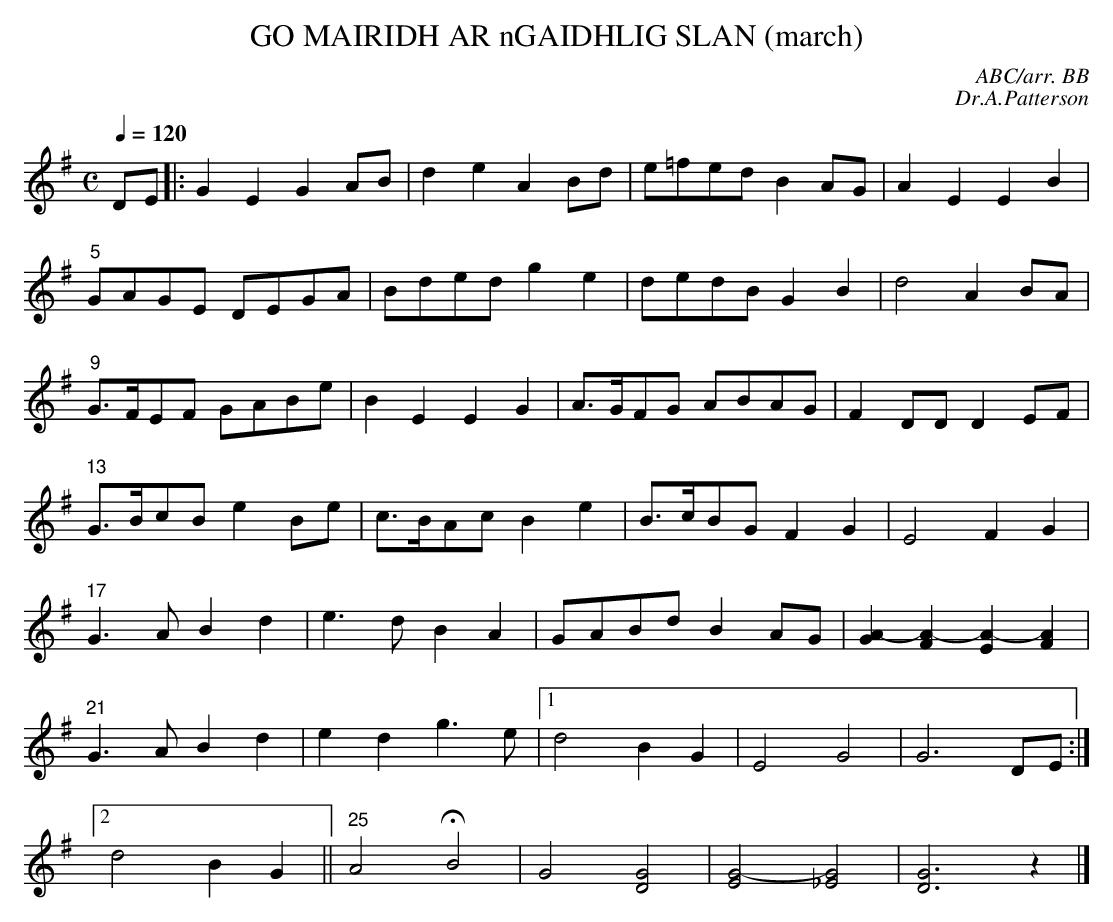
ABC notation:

X:1
T:GO MAIRIDH AR nGAIDHLIG SLAN (march)
C:ABC/arr. BB
C:Dr.A.Patterson
Y:"March time".
Q:1/4=120
L:1/8
M:C
K:G
DE|:G2E2G2 AB|d2e2A2 Bd|e=fed B2AG|A2E2 E2B2|
"5"GAGE DEGA|Bded g2e2|dedB G2B2|d4A2 BA|
"9"G>FEF GABe|B2E2 E2G2|A>GFG ABAG|F2DD D2EF|
"13"G>BcB e2Be|c>BAc B2e2|B>cBG F2G2|E4 F2G2|
"17"G3A B2d2|e3d B2A2|GABd B2AG|[G2A2-][F2A2-][E2A2-][F2A2]|
"21"G3A B2d2|e2d2 g3e|1 d4 B2G2|E4 G4|G6 DE:|
[2 d4 B2G2||"25"A4 HB4|G4 [D4G4]|[G4-E4][G4_E4]|[G6D6] z2|]
